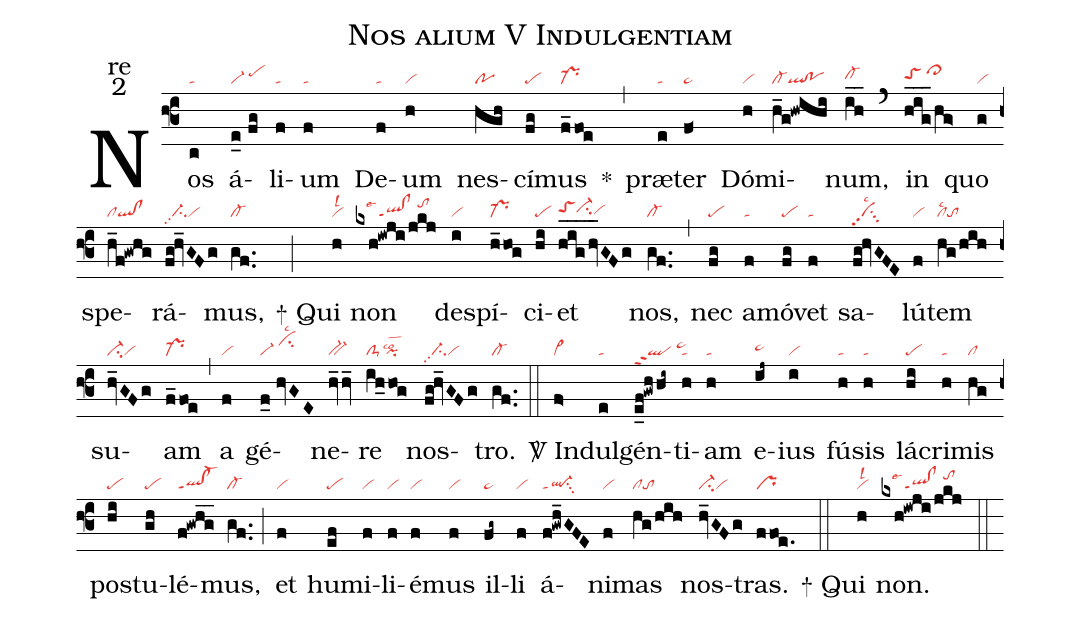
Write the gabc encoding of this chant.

name:Nos alium V Indulgentiam;
office-part:re;
mode:2;
nabc-lines:1;
%%
(f3) Nos(c|ta) á(e_0//fg|vi-/pehi)li(f|ta)um(f|ta) De(f|ta)um(h|vi) nes(hgh|po)cí(fg|pe)mus(f_foe|pr-) <sp>*</sp>(,) præ(e|ta)ter(f<|pe~) Dó(h|vi)mi(h_g!hwihi|cl-ql!po)num,(ih__|cl-hh) (`) in(hig___/hg>|toShh/cl>hj) quo(g|vi) spe(h_f!gwhg|clql!cl)rá(fg!hv_GFg|//ci-pp2vi)mus,(gf..|cl-) (;)

<sp>+</sp> Qui(h|vilsl2) non(kxh!iwji/jkj|///ql!clppt1lse4/tohj) des(i|vi)pí(h_hog|pr-)ci(hi|pe)et(hig___hv_GFg|toShhci-hhvihg) nos,(gf..|cl-) (,) nec(fg|pe) a(f|ta)mó(fg|pe)vet(f|ta) sa(fg!hvGFE|vipp2su3lsc2)lú(f|vi)tem(hg/hih|cllsc2to) su(hv_GFg|ci-vi)am(f_foe|pr-) (,) a(f|vi) gé(f_0//hvGE|vi-/cihjlsc2)ne(hv_hv_|bv-)re(ih_hog|clS-pilsco2) nos(fg!hv_GFg|//ci-pp2vi)tro.(gf..|cl-) (::)

<sp>V/</sp> In(f>|vi>)dul(e|ta)gén(e_f!gwh/hi~|qlppt2/pe~hi)ti(h|ta)am(h|ta) e(ij~|pe~hh)ius(i|vi) fú(h|ta)sis(h|ta) lá(hi|pe)cri(h|ta)mis(hg|cl) pos(hi|pe)tu(gh|pe)lé(f!gwhg__|ql!cl-ppt1)mus,(gf..|cl-) (;)et(f|vi) hu(ef|pe)mi(f|vi)li(f|vi)é(f|vi)mus(f|vi) il(fg~|pe~)li(f|vi) á(f!gwh_GFE|ql-ppt1su3)ni(f|vi)mas(hg/hih|clto) nos(hv_GFg|ci-vi)tras.(ffoe.|pr) (::)

<sp>+</sp> Qui(h|vilsl2) non.(kxh!iwji/jkj|///ql!clppt1lse4/tohj) (::)
